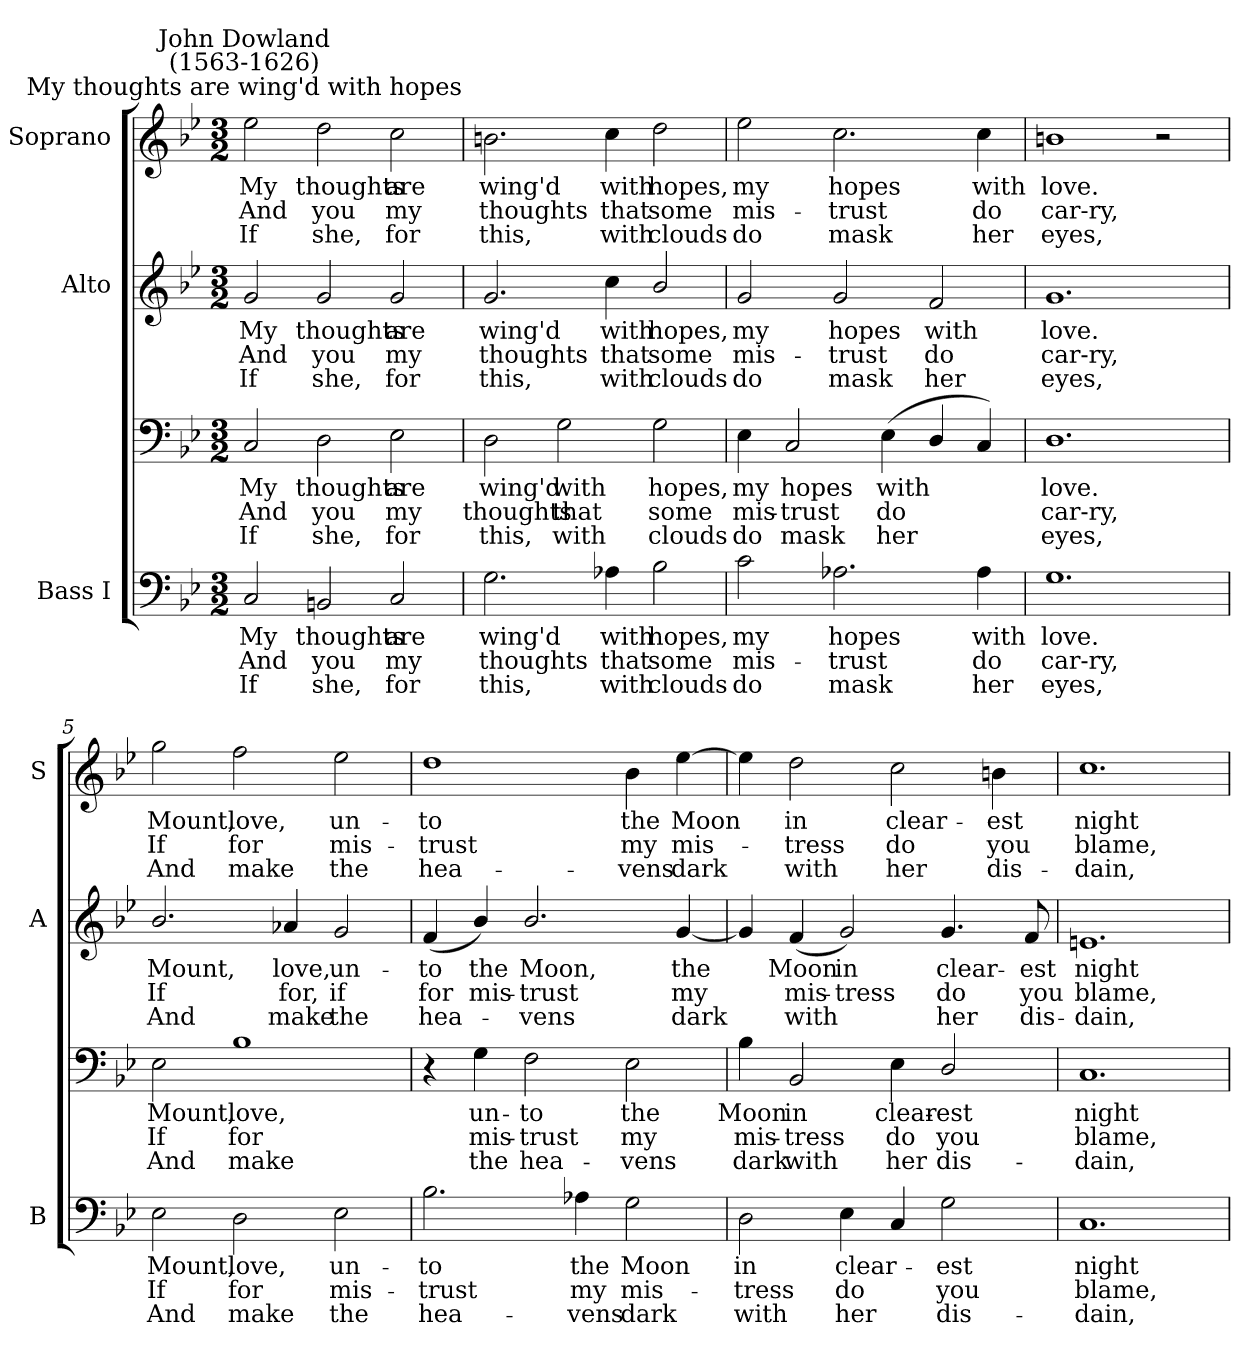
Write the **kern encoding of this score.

**kern	**text	**text	**text	**kern	**text	**text	**text	**kern	**text	**text	**text	**kern	**text	**text	**text
*part3	*part3	*part3	*part3	*part3	*part3	*part3	*part3	*part2	*part2	*part2	*part2	*part1	*part1	*part1	*part1
*staff4	*staff4	*staff4	*staff4	*staff3	*staff3	*staff3	*staff3	*staff2	*staff2	*staff2	*staff2	*staff1	*staff1	*staff1	*staff1
*I"Bass I	*	*	*	*	*	*	*	*I"Alto	*	*	*	*I"Soprano	*	*	*
*I'B	*	*	*	*	*	*	*	*I'A	*	*	*	*I'S	*	*	*
*clefF4	*	*	*	*clefF4	*	*	*	*clefG2	*	*	*	*clefG2	*	*	*
*k[b-e-]	*	*	*	*k[b-e-]	*	*	*	*k[b-e-]	*	*	*	*k[b-e-]	*	*	*
*B-:	*	*	*	*B-:	*	*	*	*B-:	*	*	*	*B-:	*	*	*
*M3/2	*	*	*	*M3/2	*	*	*	*M3/2	*	*	*	*M3/2	*	*	*
=1	=1	=1	=1	=1	=1	=1	=1	=1	=1	=1	=1	=1	=1	=1	=1
!	!	!	!	!	!	!	!	!	!	!	!	!LO:TX:a:cj:t=My thoughts are wing'd with hopes	!	!	!
!	!	!	!	!	!	!	!	!	!	!	!	!LO:TX:a:cj:t=John Dowland\n(1563-1626)	!	!	!
!	!LO:LY:b	!LO:LY:b	!LO:LY:b	!	!LO:LY:b	!LO:LY:b	!LO:LY:b	!	!LO:LY:b	!LO:LY:b	!LO:LY:b	!	!LO:LY:b	!LO:LY:b	!LO:LY:b
2C	My	And	If	2C	My	And	If	2g	My	And	If	2ee-	My	And	If
!	!LO:LY:b	!LO:LY:b	!LO:LY:b	!	!LO:LY:b	!LO:LY:b	!LO:LY:b	!	!LO:LY:b	!LO:LY:b	!LO:LY:b	!	!LO:LY:b	!LO:LY:b	!LO:LY:b
2BBn	thoughts	you	she,	2D	thoughts	you	she,	2g	thoughts	you	she,	2dd	thoughts	you	she,
!	!LO:LY:b	!LO:LY:b	!LO:LY:b	!	!LO:LY:b	!LO:LY:b	!LO:LY:b	!	!LO:LY:b	!LO:LY:b	!LO:LY:b	!	!LO:LY:b	!LO:LY:b	!LO:LY:b
2C	are	my	for	2E-	are	my	for	2g	are	my	for	2cc	are	my	for
=2	=2	=2	=2	=2	=2	=2	=2	=2	=2	=2	=2	=2	=2	=2	=2
!	!LO:LY:b	!LO:LY:b	!LO:LY:b	!	!LO:LY:b	!LO:LY:b	!LO:LY:b	!	!LO:LY:b	!LO:LY:b	!LO:LY:b	!	!LO:LY:b	!LO:LY:b	!LO:LY:b
2.G	wing'd	thoughts	this,	2D	wing'd	thoughts	this,	2.g	wing'd	thoughts	this,	2.bn	wing'd	thoughts	this,
!	!	!	!	!	!LO:LY:b	!LO:LY:b	!LO:LY:b	!	!	!	!	!	!	!	!
.	.	.	.	2G	with	that	with	.	.	.	.	.	.	.	.
!	!LO:LY:b	!LO:LY:b	!LO:LY:b	!	!	!	!	!	!LO:LY:b	!LO:LY:b	!LO:LY:b	!	!LO:LY:b	!LO:LY:b	!LO:LY:b
4A-X	with	that	with	.	.	.	.	4cc	with	that	with	4cc	with	that	with
!	!LO:LY:b	!LO:LY:b	!LO:LY:b	!	!LO:LY:b	!LO:LY:b	!LO:LY:b	!	!LO:LY:b	!LO:LY:b	!LO:LY:b	!	!LO:LY:b	!LO:LY:b	!LO:LY:b
2B-	hopes,	some	clouds	2G	hopes,	some	clouds	2b-/	hopes,	some	clouds	2dd	hopes,	some	clouds
=3	=3	=3	=3	=3	=3	=3	=3	=3	=3	=3	=3	=3	=3	=3	=3
!	!LO:LY:b	!LO:LY:b	!LO:LY:b	!	!LO:LY:b	!LO:LY:b	!LO:LY:b	!	!LO:LY:b	!LO:LY:b	!LO:LY:b	!	!LO:LY:b	!LO:LY:b	!LO:LY:b
2c	my	mis-	-do	4E-	my	mis-	-do	2g	my	mis-	-do	2ee-	my	mis-	-do
!	!	!	!	!	!LO:LY:b	!LO:LY:b	!LO:LY:b	!	!	!	!	!	!	!	!
.	.	.	.	2C	hopes	trust	mask	.	.	.	.	.	.	.	.
!	!LO:LY:b	!LO:LY:b	!LO:LY:b	!	!	!	!	!	!LO:LY:b	!LO:LY:b	!LO:LY:b	!	!LO:LY:b	!LO:LY:b	!LO:LY:b
2.A-X	hopes	trust	mask	.	.	.	.	2g	hopes	trust	mask	2.cc	hopes	trust	mask
!	!	!	!	!	!LO:LY:b	!LO:LY:b	!LO:LY:b	!	!	!	!	!	!	!	!
.	.	.	.	(<4E-	with	do	her	.	.	.	.	.	.	.	.
!	!	!	!	!	!	!	!	!	!LO:LY:b	!LO:LY:b	!LO:LY:b	!	!	!	!
.	.	.	.	4D/	.	.	.	2f	with	do	her	.	.	.	.
!	!LO:LY:b	!LO:LY:b	!LO:LY:b	!	!	!	!	!	!	!	!	!	!LO:LY:b	!LO:LY:b	!LO:LY:b
4A-	with	do	her	4C)	.	.	.	.	.	.	.	4cc	with	do	her
=4	=4	=4	=4	=4	=4	=4	=4	=4	=4	=4	=4	=4	=4	=4	=4
!	!LO:LY:b	!LO:LY:b	!LO:LY:b	!	!LO:LY:b	!LO:LY:b	!LO:LY:b	!	!LO:LY:b	!LO:LY:b	!LO:LY:b	!	!LO:LY:b	!LO:LY:b	!LO:LY:b
1.G	love.	car-ry,	eyes,	1.D	love.	car-ry,	eyes,	1.g	love.	car-ry,	eyes,	1bn	love.	car-ry,	eyes,
.	.	.	.	.	.	.	.	.	.	.	.	2r	.	.	.
=5	=5	=5	=5	=5	=5	=5	=5	=5	=5	=5	=5	=5	=5	=5	=5
!	!LO:LY:b	!LO:LY:b	!LO:LY:b	!	!LO:LY:b	!LO:LY:b	!LO:LY:b	!	!LO:LY:b	!LO:LY:b	!LO:LY:b	!	!LO:LY:b	!LO:LY:b	!LO:LY:b
2E-	Mount,	If	And	2E-	Mount,	If	And	2.b-/	Mount,	If	And	2gg	Mount,	If	And
!	!LO:LY:b	!LO:LY:b	!LO:LY:b	!	!LO:LY:b	!LO:LY:b	!LO:LY:b	!	!	!	!	!	!LO:LY:b	!LO:LY:b	!LO:LY:b
2D	love,	for	make	1B-	love,	for	make	.	.	.	.	2ff	love,	for	make
!	!	!	!	!	!	!	!	!	!LO:LY:b	!LO:LY:b	!LO:LY:b	!	!	!	!
.	.	.	.	.	.	.	.	4a-X	love,	for,	make	.	.	.	.
!	!LO:LY:b	!LO:LY:b	!LO:LY:b	!	!	!	!	!	!LO:LY:b	!LO:LY:b	!LO:LY:b	!	!LO:LY:b	!LO:LY:b	!LO:LY:b
2E-	un-	-mis-	-the	.	.	.	.	2g	un-	-if	the	2ee-	un-	-mis-	-the
!!LO:LB:g=z
=6	=6	=6	=6	=6	=6	=6	=6	=6	=6	=6	=6	=6	=6	=6	=6
!	!LO:LY:b	!LO:LY:b	!LO:LY:b	!	!	!	!	!	!LO:LY:b	!LO:LY:b	!LO:LY:b	!	!LO:LY:b	!LO:LY:b	!LO:LY:b
2.B-	to	trust	hea-	4r	.	.	.	(<4f	to	for	hea-	1dd	to	trust	hea-
!	!	!	!	!	!LO:LY:b	!LO:LY:b	!LO:LY:b	!	!LO:LY:b	!LO:LY:b	!	!	!	!	!
.	.	.	.	4G	un-	-mis-	-the	4b-/)	the	mis-	.	.	.	.	.
!	!	!	!	!	!LO:LY:b	!LO:LY:b	!LO:LY:b	!	!LO:LY:b	!LO:LY:b	!LO:LY:b	!	!	!	!
.	.	.	.	2F	to	trust	hea-	2.b-/	-Moon,	trust	vens	.	.	.	.
!	!LO:LY:b	!LO:LY:b	!LO:LY:b	!	!	!	!	!	!	!	!	!	!	!	!
4A-X	-the	my	vens	.	.	.	.	.	.	.	.	.	.	.	.
!	!LO:LY:b	!LO:LY:b	!LO:LY:b	!	!LO:LY:b	!LO:LY:b	!LO:LY:b	!	!	!	!	!	!LO:LY:b	!LO:LY:b	!LO:LY:b
2G	Moon	mis-	-dark	2E-	-the	my	vens	.	.	.	.	4b-	-the	my	vens
!	!	!	!	!	!	!	!	!	!LO:LY:b	!LO:LY:b	!LO:LY:b	!	!LO:LY:b	!LO:LY:b	!LO:LY:b
.	.	.	.	.	.	.	.	[4g	the	my	dark	[4ee-	Moon	mis-	dark
=7	=7	=7	=7	=7	=7	=7	=7	=7	=7	=7	=7	=7	=7	=7	=7
!	!LO:LY:b	!LO:LY:b	!LO:LY:b	!	!LO:LY:b	!LO:LY:b	!LO:LY:b	!	!	!	!	!	!	!	!
2D	-in	tress	with	4B-\	Moon	mis-	-dark	4g]	.	.	.	4ee-]	.	.	.
!	!	!	!	!	!LO:LY:b	!LO:LY:b	!LO:LY:b	!	!LO:LY:b	!LO:LY:b	!LO:LY:b	!	!LO:LY:b	!LO:LY:b	!LO:LY:b
.	.	.	.	2BB-	in	tress	with	(<4f	Moon	mis-	-with	2dd	in	tress	with
!	!LO:LY:b	!LO:LY:b	!LO:LY:b	!	!	!	!	!	!LO:LY:b	!LO:LY:b	!	!	!	!	!
4E-	clear-	do	her	.	.	.	.	2g)	in	tress	.	.	.	.	.
!	!	!	!	!	!LO:LY:b	!LO:LY:b	!LO:LY:b	!	!	!	!	!	!LO:LY:b	!LO:LY:b	!LO:LY:b
4C	.	.	.	4E-	clear-	-do	her	.	.	.	.	2cc	clear-	-do	her
!	!LO:LY:b	!LO:LY:b	!LO:LY:b	!	!LO:LY:b	!LO:LY:b	!LO:LY:b	!	!LO:LY:b	!LO:LY:b	!LO:LY:b	!	!	!	!
2G	est	you	dis-	2D/	est	you	dis-	4.g	clear-	-do	her	.	.	.	.
!	!	!	!	!	!	!	!	!	!	!	!	!	!LO:LY:b	!LO:LY:b	!LO:LY:b
.	.	.	.	.	.	.	.	.	.	.	.	4bn	est	you	dis-
!	!	!	!	!	!	!	!	!	!LO:LY:b	!LO:LY:b	!LO:LY:b	!	!	!	!
.	.	.	.	.	.	.	.	8f	est	you	dis-	.	.	.	.
=8	=8	=8	=8	=8	=8	=8	=8	=8	=8	=8	=8	=8	=8	=8	=8
!	!LO:LY:b	!LO:LY:b	!LO:LY:b	!	!LO:LY:b	!LO:LY:b	!LO:LY:b	!	!LO:LY:b	!LO:LY:b	!LO:LY:b	!	!LO:LY:b	!LO:LY:b	!LO:LY:b
1.C	night	blame,	dain,	1.C	-night	blame,	dain,	1.en	-night	blame,	dain,	1.cc	-night	blame,	dain,
=	=	=	=	=	=	=	=	=	=	=	=	=	=	=	=
*-	*-	*-	*-	*-	*-	*-	*-	*-	*-	*-	*-	*-	*-	*-	*-
